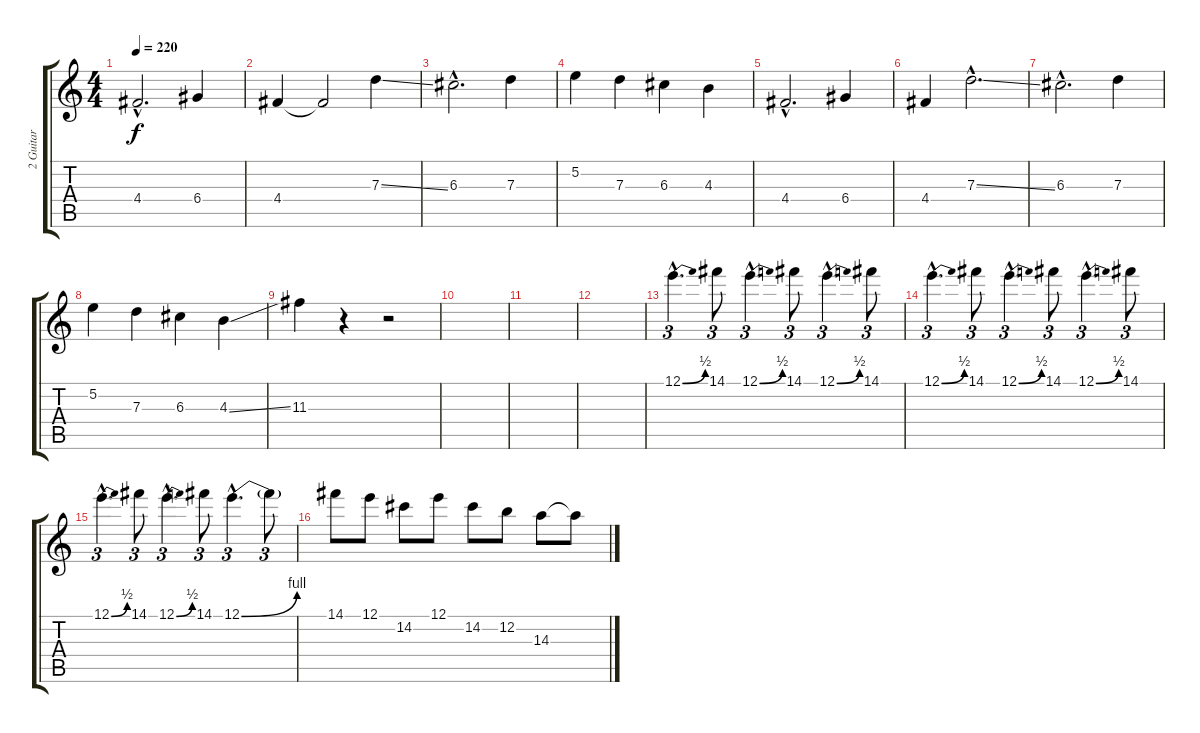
\track ("2 Guitar" "2 Guitar") {instrument electricguitarclean}
\staff {score tabs}
\tuning (E4 B3 G3 D3 A2 E2) {hide}
\ts (4 4)
\tempo 220
\clef g2
\ks c
4.4{hac}.2{d dy f instrument electricguitarclean} 6.4.4 |
4.4.4 4.4{t}.2 7.3{ss}.4 |
6.3{hac}.2{d} 7.3.4 |
5.2.4 7.3.4 6.3.4 4.3.4 |
4.4{hac}.2{d} 6.4.4 |
4.4.4 7.3{ss hac}.2{d} |
6.3{hac}.2{d} 7.3.4 |
5.2.4 7.3.4 6.3.4 4.3{ss}.4 |
11.3.4 r.4 r.2 |
|
|
|
12.1{be (bend 0 0 60 2) hac}.4{d tu (3 2) instrument distortionguitar} 14.1.8{tu (3 2)} 12.1{be (bend 0 0 60 2) hac}.4{d tu (3 2)} 14.1.8{tu (3 2)} 12.1{be (bend 0 0 60 2) hac}.4{d tu (3 2)} 14.1.8{tu (3 2)} |
12.1{be (bend 0 0 60 2) hac}.4{d tu (3 2)} 14.1.8{tu (3 2)} 12.1{be (bend 0 0 60 2) hac}.4{d tu (3 2)} 14.1.8{tu (3 2)} 12.1{be (bend 0 0 60 2) hac}.4{d tu (3 2)} 14.1.8{tu (3 2)} |
12.1{be (bend 0 0 60 2) hac}.4{d tu (3 2)} 14.1.8{tu (3 2)} 12.1{be (bend 0 0 60 2) hac}.4{d tu (3 2)} 14.1.8{tu (3 2)} 12.1{be (bend 0 0 60 4) hac}.4{d tu (3 2)} 12.1{t}.8{tu (3 2)} |
14.1.8 12.1.8 14.2.8 12.1.8 14.2.8 12.2.8 14.3.8 14.3{t}.8
